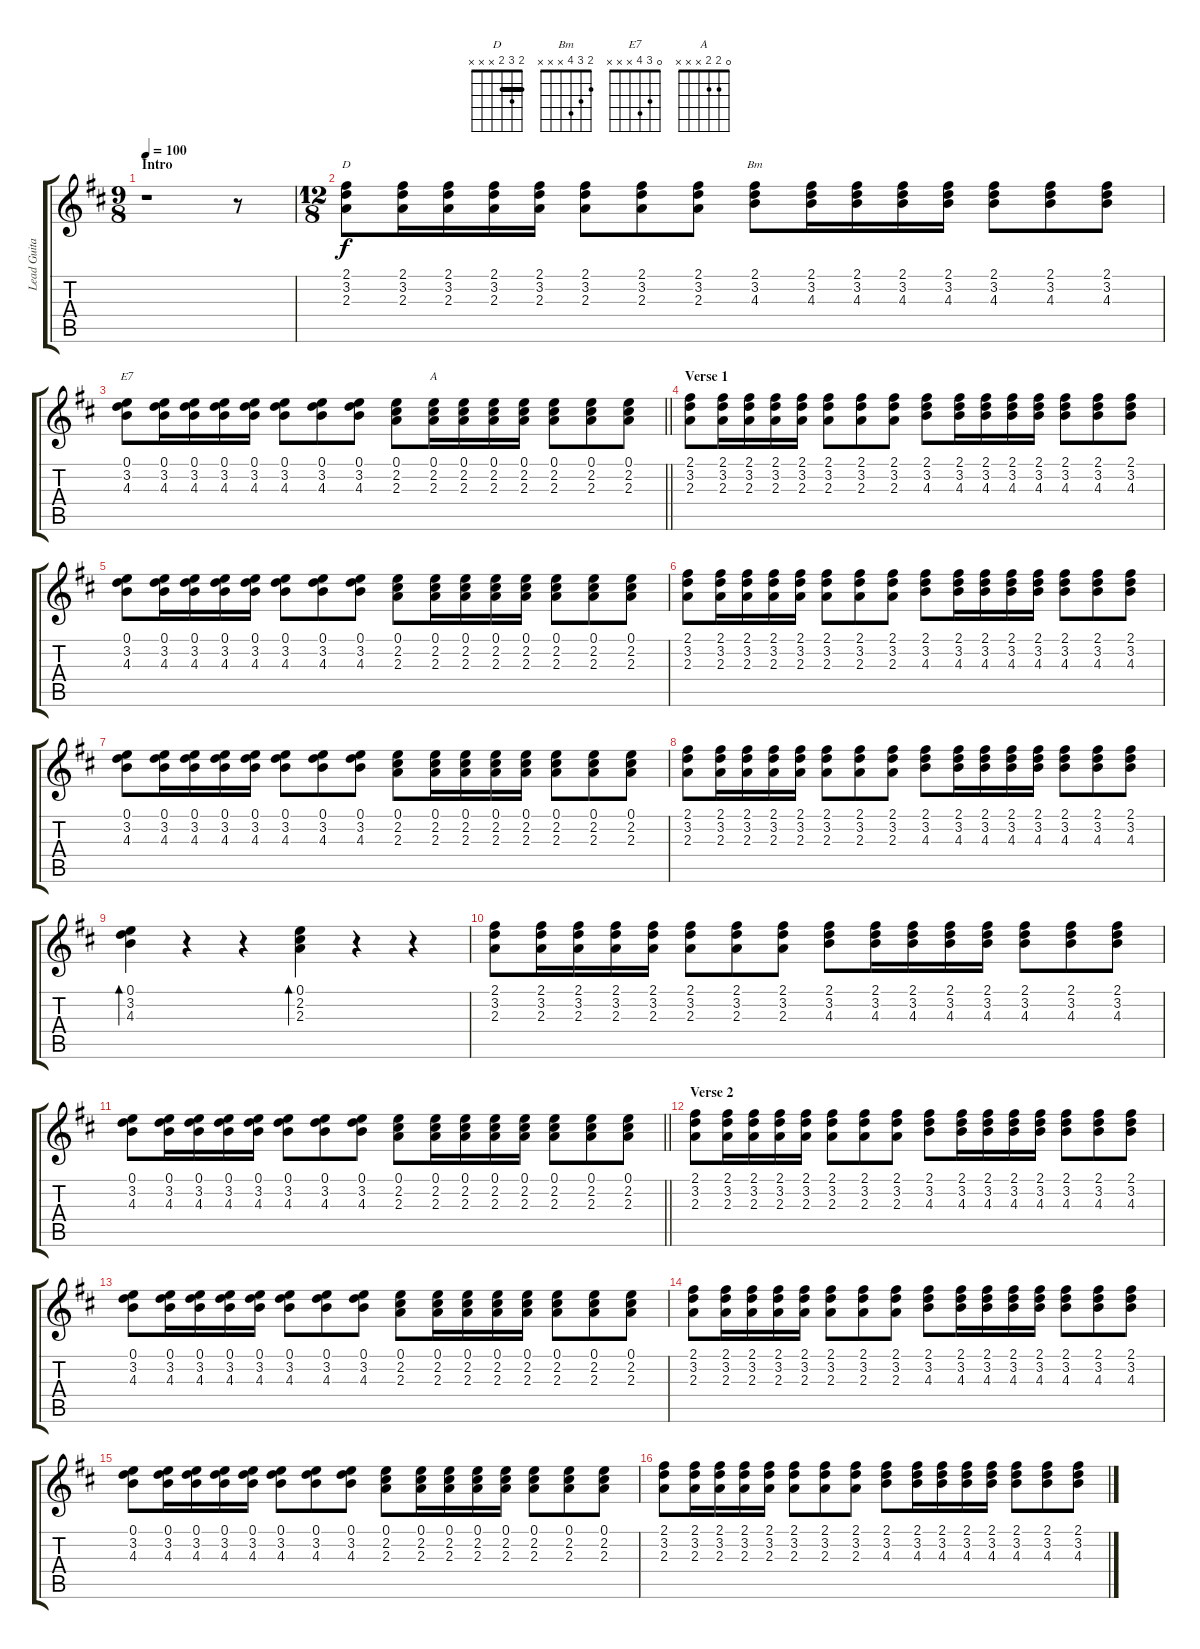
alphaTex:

\track ("Lead Guitar" "Lead Guita") {instrument electricguitarclean}
\staff {score tabs}
\tuning (E4 B3 G3 D3 A2 E2) {hide}
\chord ("D" 2 3 2 x x x) {barre 2}
\chord ("Bm" 2 3 4 x x x)
\chord ("E7" 0 3 4 x x x)
\chord ("A" 0 2 2 x x x)
\ts (9 8)
\section ("" "Intro")
\tempo 100
\clef g2
\ks d
r.1{dy f instrument electricguitarclean} r.8 |
\ts (12 8)
(2.1 3.2 2.3).8{ch "D"} (2.1 3.2 2.3).16 (2.1 3.2 2.3).16 (2.1 3.2 2.3).16 (2.1 3.2 2.3).16 (2.1 3.2 2.3).8 (2.1 3.2 2.3).8 (2.1 3.2 2.3).8 (2.1 3.2 4.3).8{ch "Bm"} (2.1 3.2 4.3).16 (2.1 3.2 4.3).16 (2.1 3.2 4.3).16 (2.1 3.2 4.3).16 (2.1 3.2 4.3).8 (2.1 3.2 4.3).8 (2.1 3.2 4.3).8 |
\barLineRight lightlight
(0.1 3.2 4.3).8{ch "E7"} (0.1 3.2 4.3).16 (0.1 3.2 4.3).16 (0.1 3.2 4.3).16 (0.1 3.2 4.3).16 (0.1 3.2 4.3).8 (0.1 3.2 4.3).8 (0.1 3.2 4.3).8 (0.1 2.2 2.3).8 (0.1 2.2 2.3).16{ch "A"} (0.1 2.2 2.3).16 (0.1 2.2 2.3).16 (0.1 2.2 2.3).16 (0.1 2.2 2.3).8 (0.1 2.2 2.3).8 (0.1 2.2 2.3).8 |
\section ("" "Verse 1")
(2.1 3.2 2.3).8 (2.1 3.2 2.3).16 (2.1 3.2 2.3).16 (2.1 3.2 2.3).16 (2.1 3.2 2.3).16 (2.1 3.2 2.3).8 (2.1 3.2 2.3).8 (2.1 3.2 2.3).8 (2.1 3.2 4.3).8 (2.1 3.2 4.3).16 (2.1 3.2 4.3).16 (2.1 3.2 4.3).16 (2.1 3.2 4.3).16 (2.1 3.2 4.3).8 (2.1 3.2 4.3).8 (2.1 3.2 4.3).8 |
(0.1 3.2 4.3).8 (0.1 3.2 4.3).16 (0.1 3.2 4.3).16 (0.1 3.2 4.3).16 (0.1 3.2 4.3).16 (0.1 3.2 4.3).8 (0.1 3.2 4.3).8 (0.1 3.2 4.3).8 (0.1 2.2 2.3).8 (0.1 2.2 2.3).16 (0.1 2.2 2.3).16 (0.1 2.2 2.3).16 (0.1 2.2 2.3).16 (0.1 2.2 2.3).8 (0.1 2.2 2.3).8 (0.1 2.2 2.3).8 |
(2.1 3.2 2.3).8 (2.1 3.2 2.3).16 (2.1 3.2 2.3).16 (2.1 3.2 2.3).16 (2.1 3.2 2.3).16 (2.1 3.2 2.3).8 (2.1 3.2 2.3).8 (2.1 3.2 2.3).8 (2.1 3.2 4.3).8 (2.1 3.2 4.3).16 (2.1 3.2 4.3).16 (2.1 3.2 4.3).16 (2.1 3.2 4.3).16 (2.1 3.2 4.3).8 (2.1 3.2 4.3).8 (2.1 3.2 4.3).8 |
(0.1 3.2 4.3).8 (0.1 3.2 4.3).16 (0.1 3.2 4.3).16 (0.1 3.2 4.3).16 (0.1 3.2 4.3).16 (0.1 3.2 4.3).8 (0.1 3.2 4.3).8 (0.1 3.2 4.3).8 (0.1 2.2 2.3).8 (0.1 2.2 2.3).16 (0.1 2.2 2.3).16 (0.1 2.2 2.3).16 (0.1 2.2 2.3).16 (0.1 2.2 2.3).8 (0.1 2.2 2.3).8 (0.1 2.2 2.3).8 |
(2.1 3.2 2.3).8 (2.1 3.2 2.3).16 (2.1 3.2 2.3).16 (2.1 3.2 2.3).16 (2.1 3.2 2.3).16 (2.1 3.2 2.3).8 (2.1 3.2 2.3).8 (2.1 3.2 2.3).8 (2.1 3.2 4.3).8 (2.1 3.2 4.3).16 (2.1 3.2 4.3).16 (2.1 3.2 4.3).16 (2.1 3.2 4.3).16 (2.1 3.2 4.3).8 (2.1 3.2 4.3).8 (2.1 3.2 4.3).8 |
(0.1 3.2 4.3).4{bd 480} r.4 r.4 (0.1 2.2 2.3).4{bd 480} r.4 r.4 |
(2.1 3.2 2.3).8 (2.1 3.2 2.3).16 (2.1 3.2 2.3).16 (2.1 3.2 2.3).16 (2.1 3.2 2.3).16 (2.1 3.2 2.3).8 (2.1 3.2 2.3).8 (2.1 3.2 2.3).8 (2.1 3.2 4.3).8 (2.1 3.2 4.3).16 (2.1 3.2 4.3).16 (2.1 3.2 4.3).16 (2.1 3.2 4.3).16 (2.1 3.2 4.3).8 (2.1 3.2 4.3).8 (2.1 3.2 4.3).8 |
\barLineRight lightlight
(0.1 3.2 4.3).8 (0.1 3.2 4.3).16 (0.1 3.2 4.3).16 (0.1 3.2 4.3).16 (0.1 3.2 4.3).16 (0.1 3.2 4.3).8 (0.1 3.2 4.3).8 (0.1 3.2 4.3).8 (0.1 2.2 2.3).8 (0.1 2.2 2.3).16 (0.1 2.2 2.3).16 (0.1 2.2 2.3).16 (0.1 2.2 2.3).16 (0.1 2.2 2.3).8 (0.1 2.2 2.3).8 (0.1 2.2 2.3).8 |
\section ("" "Verse 2")
(2.1 3.2 2.3).8 (2.1 3.2 2.3).16 (2.1 3.2 2.3).16 (2.1 3.2 2.3).16 (2.1 3.2 2.3).16 (2.1 3.2 2.3).8 (2.1 3.2 2.3).8 (2.1 3.2 2.3).8 (2.1 3.2 4.3).8 (2.1 3.2 4.3).16 (2.1 3.2 4.3).16 (2.1 3.2 4.3).16 (2.1 3.2 4.3).16 (2.1 3.2 4.3).8 (2.1 3.2 4.3).8 (2.1 3.2 4.3).8 |
(0.1 3.2 4.3).8 (0.1 3.2 4.3).16 (0.1 3.2 4.3).16 (0.1 3.2 4.3).16 (0.1 3.2 4.3).16 (0.1 3.2 4.3).8 (0.1 3.2 4.3).8 (0.1 3.2 4.3).8 (0.1 2.2 2.3).8 (0.1 2.2 2.3).16 (0.1 2.2 2.3).16 (0.1 2.2 2.3).16 (0.1 2.2 2.3).16 (0.1 2.2 2.3).8 (0.1 2.2 2.3).8 (0.1 2.2 2.3).8 |
(2.1 3.2 2.3).8 (2.1 3.2 2.3).16 (2.1 3.2 2.3).16 (2.1 3.2 2.3).16 (2.1 3.2 2.3).16 (2.1 3.2 2.3).8 (2.1 3.2 2.3).8 (2.1 3.2 2.3).8 (2.1 3.2 4.3).8 (2.1 3.2 4.3).16 (2.1 3.2 4.3).16 (2.1 3.2 4.3).16 (2.1 3.2 4.3).16 (2.1 3.2 4.3).8 (2.1 3.2 4.3).8 (2.1 3.2 4.3).8 |
(0.1 3.2 4.3).8 (0.1 3.2 4.3).16 (0.1 3.2 4.3).16 (0.1 3.2 4.3).16 (0.1 3.2 4.3).16 (0.1 3.2 4.3).8 (0.1 3.2 4.3).8 (0.1 3.2 4.3).8 (0.1 2.2 2.3).8 (0.1 2.2 2.3).16 (0.1 2.2 2.3).16 (0.1 2.2 2.3).16 (0.1 2.2 2.3).16 (0.1 2.2 2.3).8 (0.1 2.2 2.3).8 (0.1 2.2 2.3).8 |
(2.1 3.2 2.3).8 (2.1 3.2 2.3).16 (2.1 3.2 2.3).16 (2.1 3.2 2.3).16 (2.1 3.2 2.3).16 (2.1 3.2 2.3).8 (2.1 3.2 2.3).8 (2.1 3.2 2.3).8 (2.1 3.2 4.3).8 (2.1 3.2 4.3).16 (2.1 3.2 4.3).16 (2.1 3.2 4.3).16 (2.1 3.2 4.3).16 (2.1 3.2 4.3).8 (2.1 3.2 4.3).8 (2.1 3.2 4.3).8
